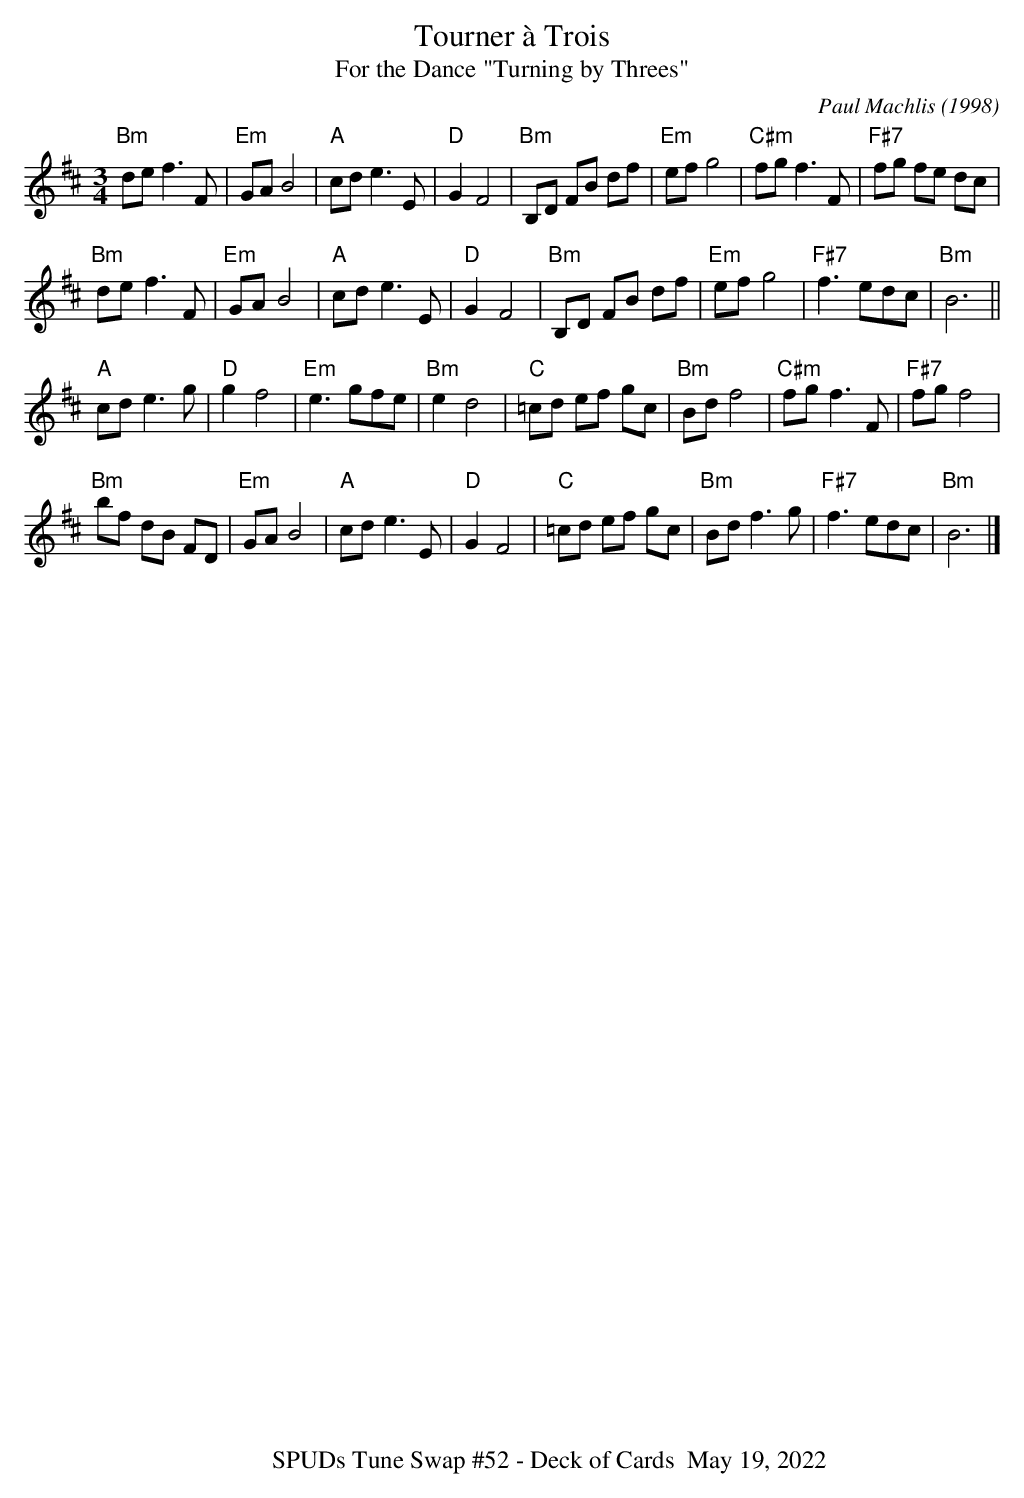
X:1
T:Tourner \`a Trois
T:For the Dance "Turning by Threes"
C:Paul Machlis (1998)
M:3/4
L:1/8
K:Bm
"Bm"de f3 F|"Em"GA B4|"A"cd e3 E|"D"G2 F4|\
"Bm"B,D FB df|"Em"ef g4|"C#m"fg f3 F|"F#7"fg fe dc|
"Bm"de f3 F|"Em"GA B4|"A"cd e3 E|"D"G2 F4|\
"Bm"B,D FB df|"Em"ef g4|"F#7"f3 edc|"Bm"B6 ||
"A"cd e3 g|"D"g2 f4|"Em"e3 gfe|"Bm"e2 d4|\
"C"=cd ef gc|"Bm"Bd f4|"C#m"fg f3 F|"F#7"fg f4|
"Bm"bf dB FD|"Em"GA B4|"A"cd e3 E|"D"G2 F4|\
"C"=cd ef gc|"Bm"Bd f3 g|"F#7"f3 edc|"Bm"B6 |]
